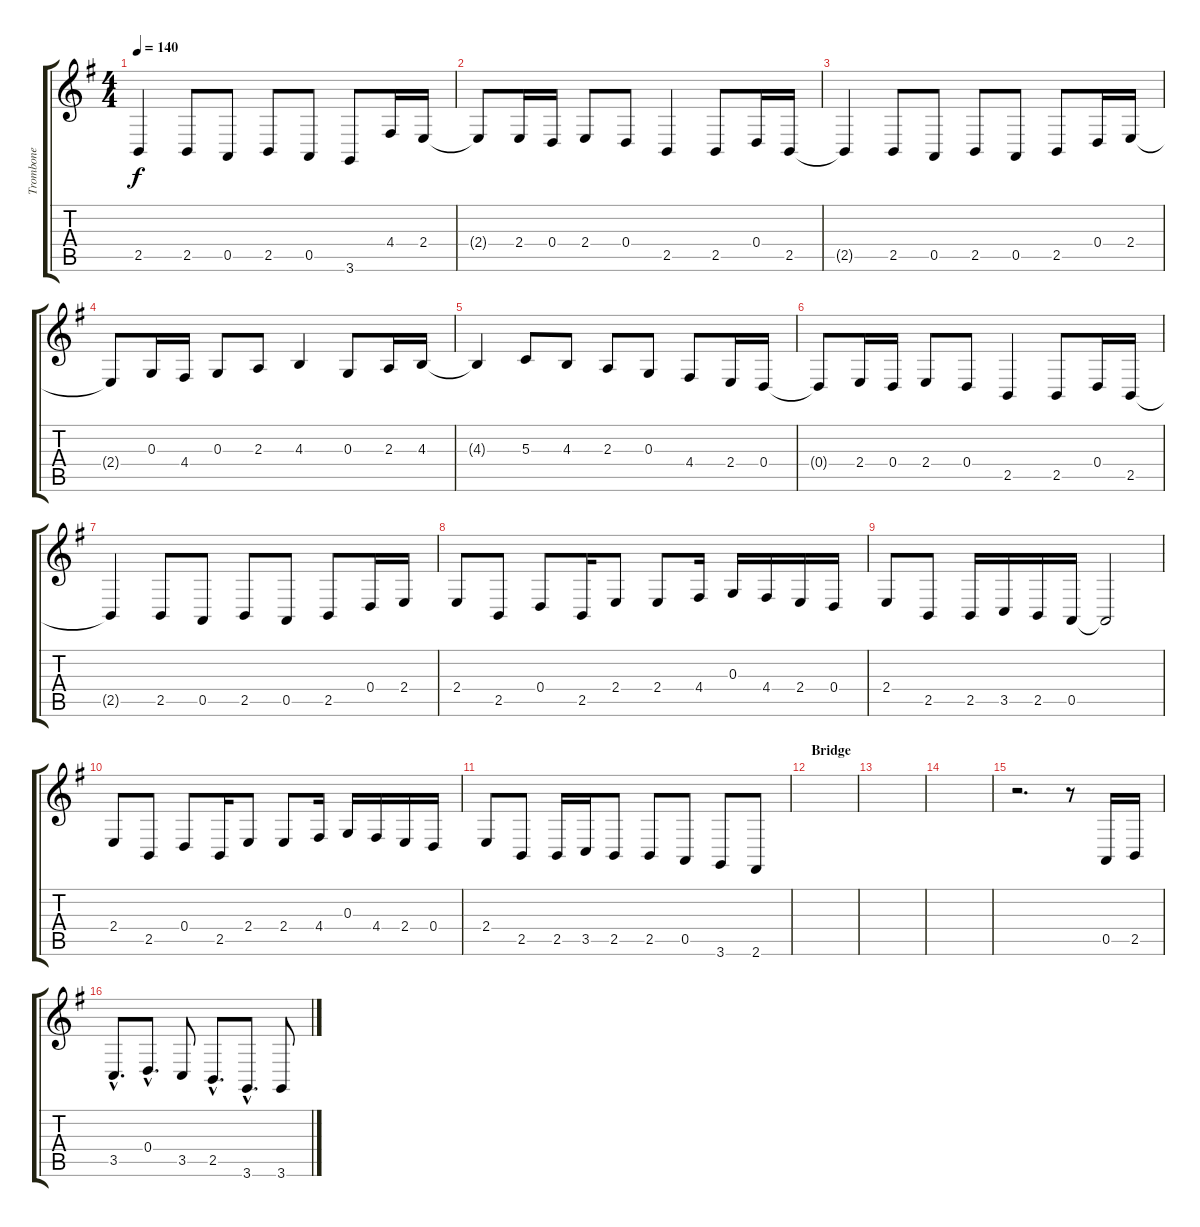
\track ("Trombone" "Trombone") {instrument trombone}
\staff {score tabs}
\tuning (E4 B3 G3 D3 A2 E2) {hide}
\ts (4 4)
\tempo 140
\clef g2
\ks g
2.5{t}.4{dy f} 2.5.8 0.5.8 2.5.8 0.5.8 3.6.8 4.4.16 2.4.16 |
2.4{t}.8 2.4.16 0.4.16 2.4.8 0.4.8 2.5.4 2.5.8 0.4.16 2.5.16 |
2.5{t}.4 2.5.8 0.5.8 2.5.8 0.5.8 2.5.8 0.4.16 2.4.16 |
2.4{t}.8 0.3.16 4.4.16 0.3.8 2.3.8 4.3.4 0.3.8 2.3.16 4.3.16 |
4.3{t}.4 5.3.8 4.3.8 2.3.8 0.3.8 4.4.8 2.4.16 0.4.16 |
0.4{t}.8 2.4.16 0.4.16 2.4.8 0.4.8 2.5.4 2.5.8 0.4.16 2.5.16 |
2.5{t}.4 2.5.8 0.5.8 2.5.8 0.5.8 2.5.8 0.4.16 2.4.16 |
2.4.8 2.5.8 0.4.8 2.5.16 2.4.8 2.4.8 4.4.16 0.3.16 4.4.16 2.4.16 0.4.16 |
2.4.8 2.5.8 2.5.16 3.5.16 2.5.16 0.5.16 0.5{t}.2 |
2.4.8 2.5.8 0.4.8 2.5.16 2.4.8 2.4.8 4.4.16 0.3.16 4.4.16 2.4.16 0.4.16 |
2.4.8 2.5.8 2.5.16 3.5.16 2.5.8 2.5.8 0.5.8 3.6.8 2.6.8 |
\section ("" "Bridge")
|
|
|
r.2{d} r.8 0.5.16 2.5.16 |
3.5{hac}.8{d} 0.4{hac}.8{d} 3.5.8 2.5{hac}.8{d} 3.6{hac}.8{d} 3.6.8
